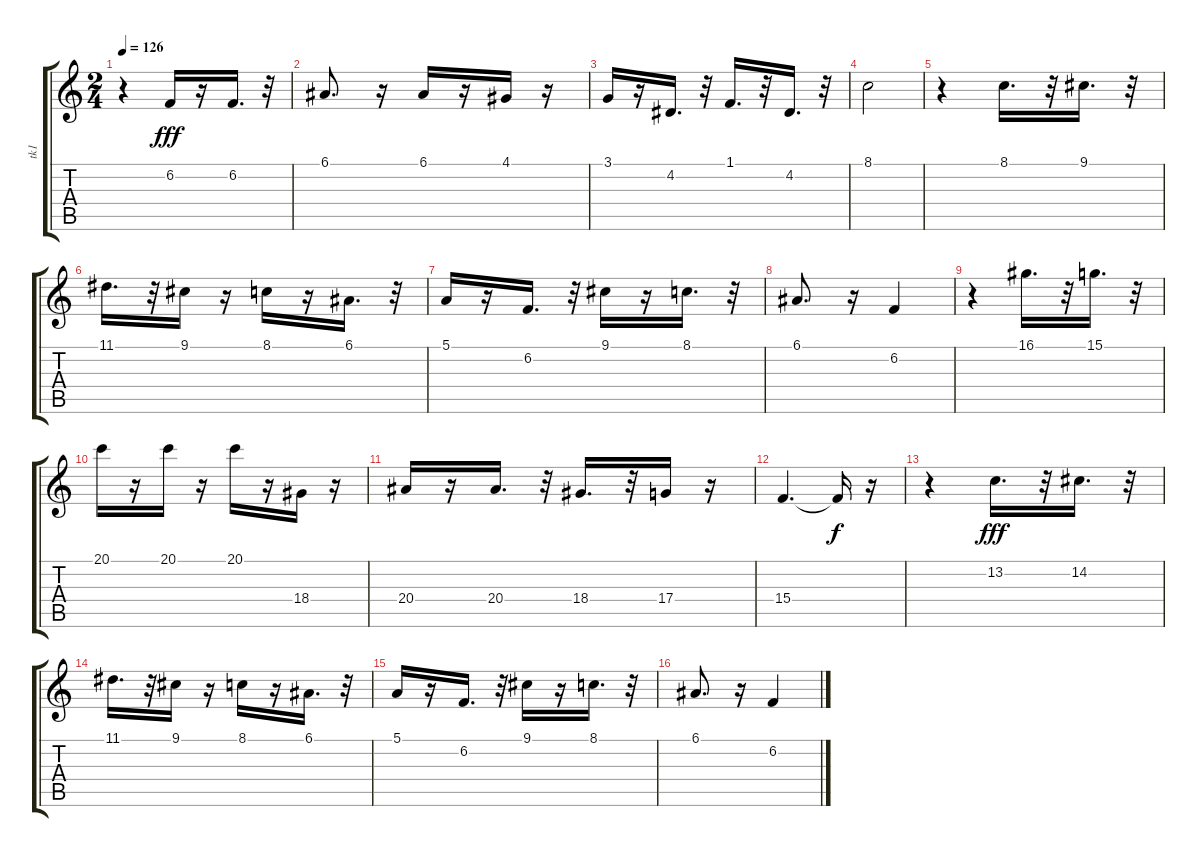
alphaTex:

\track ("tk1" "tk1") {instrument flute}
\staff {score tabs}
\tuning (E4 B3 G3 D3 A2 E2) {hide}
\ts (2 4)
\tempo 126
\clef g2
\ks c
r.4{dy fff} 6.2.16 r.16 6.2.16{d} r.32 |
6.1.8{d} r.16 6.1.16 r.16 4.1.16 r.16 |
3.1.16 r.16 4.2.16{d} r.32 1.1.16{d} r.32 4.2.16{d} r.32 |
8.1.2 |
r.4 8.1.16{d} r.32 9.1.16{d} r.32 |
11.1.16{d} r.32 9.1.16 r.16 8.1.16 r.16 6.1.16{d} r.32 |
5.1.16 r.16 6.2.16{d} r.32 9.1.16 r.16 8.1.16{d} r.32 |
6.1.8{d} r.16 6.2.4 |
r.4 16.1.16{d} r.32 15.1.16{d} r.32 |
20.1.16 r.16 20.1.16 r.16 20.1.16 r.16 18.4.16 r.16 |
20.4.16 r.16 20.4.16{d} r.32 18.4.16{d} r.32 17.4.16 r.16 |
15.4.4{d} 15.4{t}.16{dy f} r.16 |
r.4 13.2.16{d dy fff} r.32 14.2.16{d} r.32 |
11.1.16{d} r.32 9.1.16 r.16 8.1.16 r.16 6.1.16{d} r.32 |
5.1.16 r.16 6.2.16{d} r.32 9.1.16 r.16 8.1.16{d} r.32 |
6.1.8{d} r.16 6.2.4
